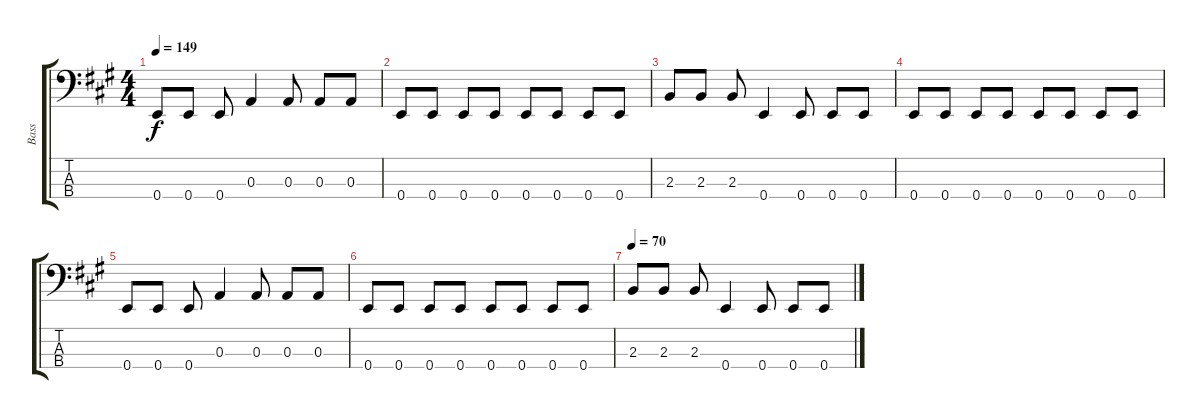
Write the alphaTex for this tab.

\track ("Bass" "Bass") {instrument electricbassfinger}
\staff {score tabs}
\tuning (G2 D2 A1 E1) {hide}
\ts (4 4)
\tempo 149
\clef f4
\ks f#minor
0.4.8{dy f} 0.4.8 0.4.8 0.3.4 0.3.8 0.3.8 0.3.8 |
0.4.8 0.4.8 0.4.8 0.4.8 0.4.8 0.4.8 0.4.8 0.4.8 |
2.3.8 2.3.8 2.3.8 0.4.4 0.4.8 0.4.8 0.4.8 |
0.4.8 0.4.8 0.4.8 0.4.8 0.4.8 0.4.8 0.4.8 0.4.8 |
0.4.8 0.4.8 0.4.8 0.3.4 0.3.8 0.3.8 0.3.8 |
0.4.8 0.4.8 0.4.8 0.4.8 0.4.8 0.4.8 0.4.8 0.4.8 |
\tempo 70
2.3.8 2.3.8 2.3.8 0.4.4 0.4.8 0.4.8 0.4.8
